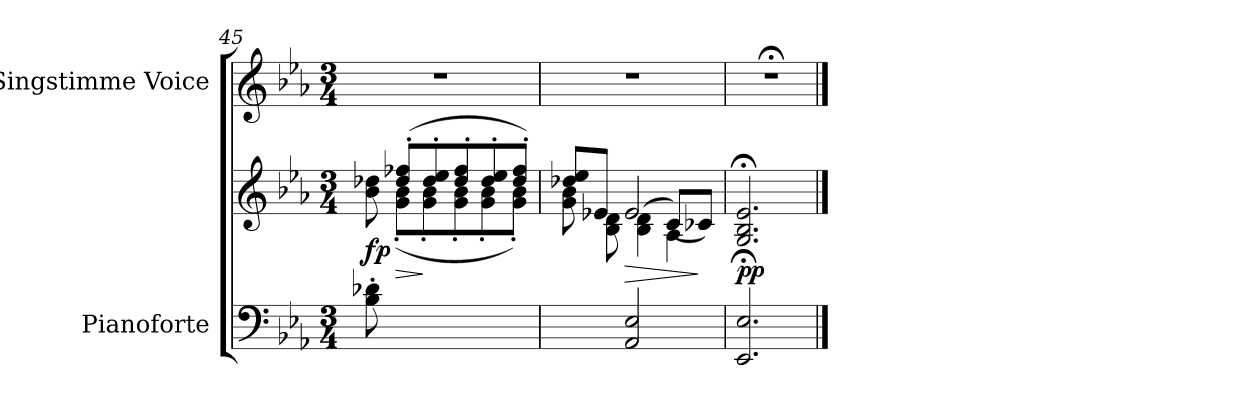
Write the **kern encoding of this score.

**kern	**kern	**dynam	**kern
*part2	*part2	*part2	*part1
*staff3	*staff2	*staff2/3	*staff1
*I"Pianoforte	*	*	*I"Singstimme Voice
*I'Pno	*	*	*
*clefF4	*clefG2	*	*clefG2
*k[b-e-a-]	*k[b-e-a-]	*	*k[b-e-a-]
*M3/4	*M3/4	*	*M3/4
=45	=45	=45	=45
*	*^	*	*
!	!	!	!LO:DY:a=2	!
8B-\' 8d-X\'	8b-\ 8dd-X\	8ryy	fp	2.r
!	!	!	!LO:HP:b	!
8ryy	(>8dd-/' 8ff-X/'L	(<8g\' 8b-\'L	>	.
2ryy	8dd-/' 8ee-/'	8g\' 8b-\'	]	.
.	8dd-/' 8ff-/'	8g\' 8b-\'	.	.
.	8dd-/' 8ee-/'	8g\' 8b-\'	.	.
.	8dd-/' 8ff-/'J)	8g\' 8b-\'J)	.	.
=46	=46	=46	=46	=46
*	*^	*^	*	*
8ryy	8dd-X/ 8ee-/L	8ryy	2reyy	8g\ 8b-\L	.	2.r
8GG/ 8E-/J	8e-X/J	8B-\ 8d\	.	2ryy	.	.
!	!	!	!	!	!LO:HP:b	!
2AA-/ 2E-/	2e-/	(>4B-\ 4d\	.	.	>	.
.	.	(>8c/L)	4A-\	.	.	.
.	.	8c-X/J)	.	8ryy	]	.
!!LO:LB:g=z
=47	=47	=47	=47	=47	=47	=47
!	!	!	!	!	!LO:DY:a=2	!
*	*v	*v	*v	*v	*	*
2.EE-/; 2.E-/;	2.G/;< 2.B-/;< 2.e-/;<	pp	2.r;<
==	==	==	==
*-	*-	*-	*-
